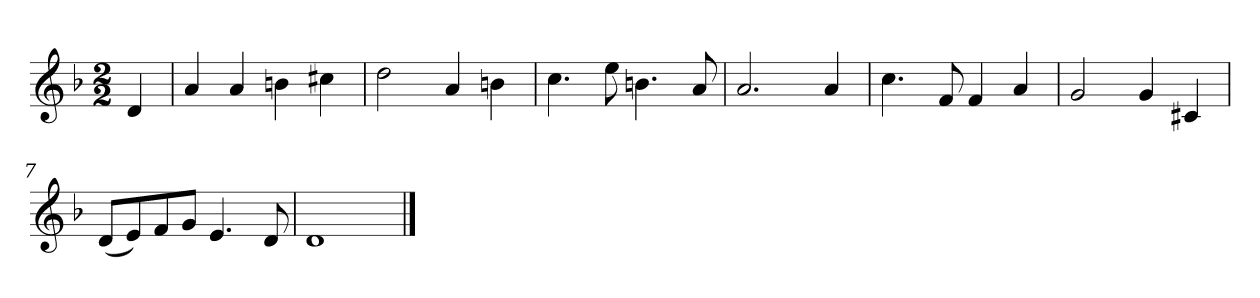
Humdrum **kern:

**kern
*part1
*staff1
*k[b-]
*M2/2
*MM120
=
4d
=1
4a
4a
4bn
4cc#X
=2
2dd
4a
4bn
=3
4.cc
8ee
4.bn
8a
=4
2.a
4a
=5
4.cc
8f
4f
4a
=6
2g
4g
4c#X
=7
(8dL
8e)
8f
8gJ
4.e
8d
=8
1d
==
*-
